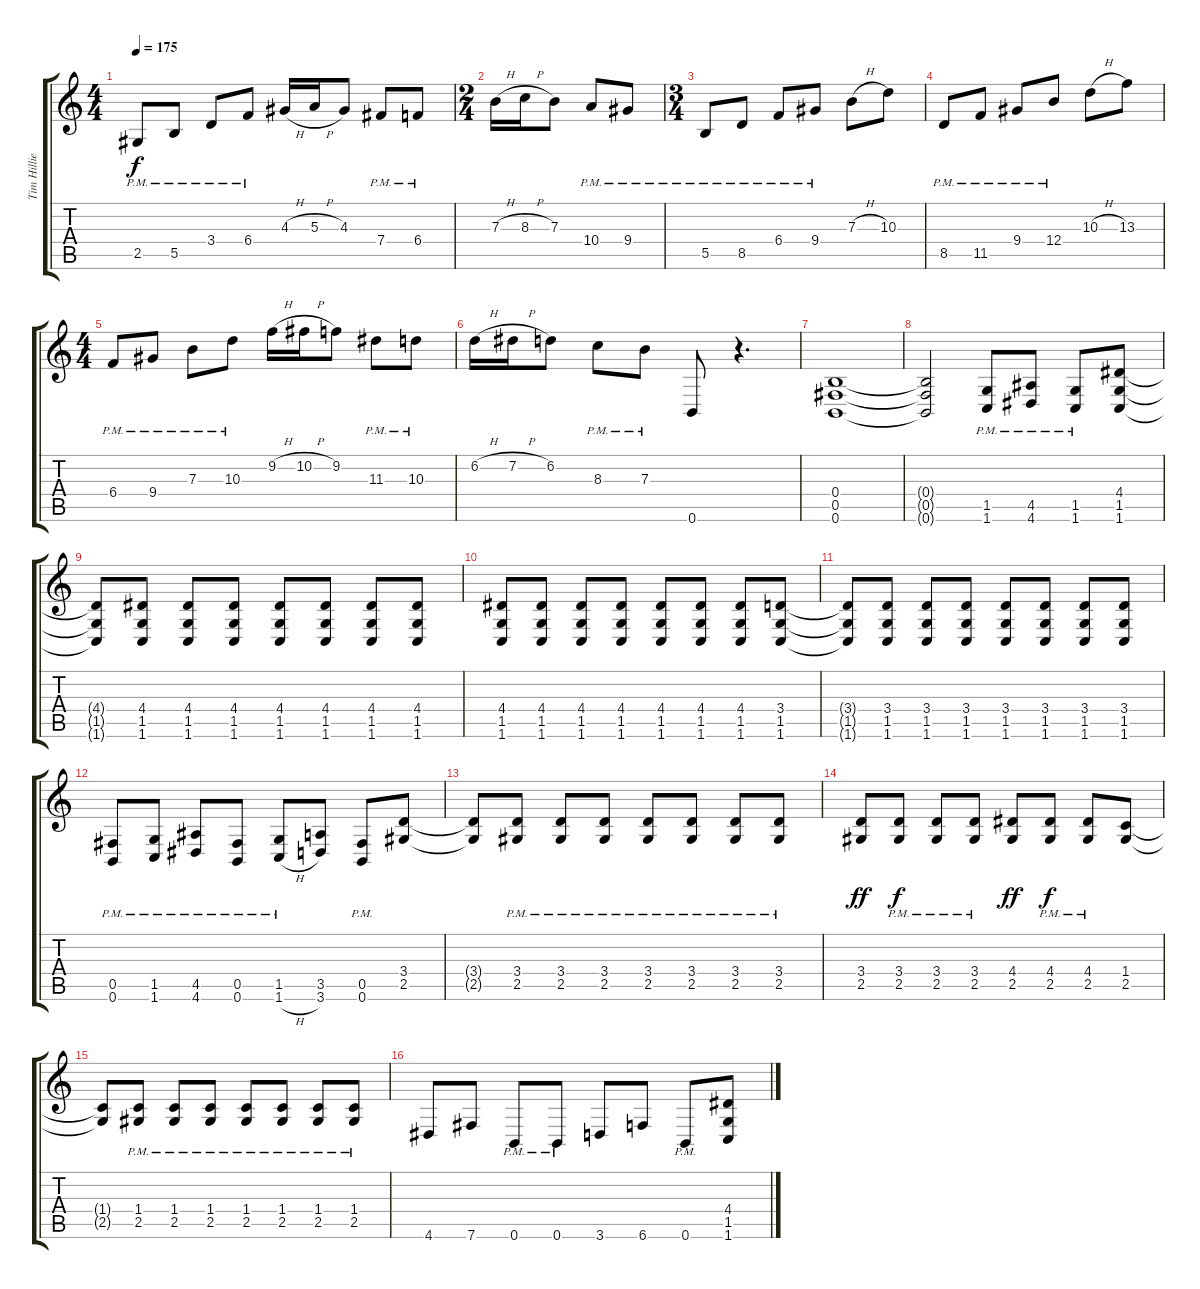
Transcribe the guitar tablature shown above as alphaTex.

\track ("Tim Hillier-Brook (Right)" "Tim Hillie") {instrument distortionguitar}
\staff {score tabs}
\tuning (Db4 Ab3 E3 B2 Gb2 B1) {hide}
\ts (4 4)
\tempo 175
\clef g2
\ks c
2.5{pm}.8{dy f} 5.5{pm}.8 3.4{pm}.8 6.4{pm}.8 4.3{h}.16 5.3{h}.16 4.3.8 7.4{pm}.8 6.4{pm}.8 |
\ts (2 4)
7.3{h}.16 8.3{h}.16 7.3.8 10.4{pm}.8 9.4{pm}.8 |
\ts (3 4)
5.5{pm}.8 8.5{pm}.8 6.4{pm}.8 9.4{pm}.8 7.3{h}.8 10.3.8 |
8.5{pm}.8 11.5{pm}.8 9.4{pm}.8 12.4{pm}.8 10.3{h}.8 13.3.8 |
\ts (4 4)
6.4{pm}.8 9.4{pm}.8 7.3{pm}.8 10.3{pm}.8 9.2{h}.16 10.2{h}.16 9.2.8 11.3{pm}.8 10.3{pm}.8 |
6.2{h}.16 7.2{h}.16 6.2.8 8.3{pm}.8 7.3{pm}.8 0.6.8 r.4{d} |
(0.4 0.5 0.6).1 |
(0.4{t} 0.5{t} 0.6{t}).2 (1.5{pm} 1.6{pm}).8 (4.5{pm} 4.6{pm}).8 (1.5{pm} 1.6{pm}).8 (4.4 1.5 1.6).8 |
(4.4{t} 1.5{t} 1.6{t}).8 (4.4 1.5 1.6).8 (4.4 1.5 1.6).8 (4.4 1.5 1.6).8 (4.4 1.5 1.6).8 (4.4 1.5 1.6).8 (4.4 1.5 1.6).8 (4.4 1.5 1.6).8 |
(4.4 1.5 1.6).8 (4.4 1.5 1.6).8 (4.4 1.5 1.6).8 (4.4 1.5 1.6).8 (4.4 1.5 1.6).8 (4.4 1.5 1.6).8 (4.4 1.5 1.6).8 (3.4 1.5 1.6).8 |
(3.4{t} 1.5{t} 1.6{t}).8 (3.4 1.5 1.6).8 (3.4 1.5 1.6).8 (3.4 1.5 1.6).8 (3.4 1.5 1.6).8 (3.4 1.5 1.6).8 (3.4 1.5 1.6).8 (3.4 1.5 1.6).8 |
(0.5{pm} 0.6{pm}).8 (1.5{pm} 1.6{pm}).8 (4.5{pm} 4.6{pm}).8 (0.5{pm} 0.6{pm}).8 (1.5{pm} 1.6{h pm}).8 (3.5 3.6).8 (0.5{pm} 0.6{pm}).8 (3.4 2.5).8 |
(3.4{t} 2.5{t}).8 (3.4{pm} 2.5{pm}).8 (3.4{pm} 2.5{pm}).8 (3.4{pm} 2.5{pm}).8 (3.4{pm} 2.5{pm}).8 (3.4{pm} 2.5{pm}).8 (3.4{pm} 2.5{pm}).8 (3.4{pm} 2.5{pm}).8 |
(3.4 2.5).8{dy ff} (3.4{pm} 2.5{pm}).8{dy f} (3.4{pm} 2.5{pm}).8 (3.4{pm} 2.5{pm}).8 (4.4 2.5).8{dy ff} (4.4{pm} 2.5{pm}).8{dy f} (4.4{pm} 2.5{pm}).8 (1.4 2.5).8 |
(1.4{t} 2.5{t}).8 (1.4{pm} 2.5{pm}).8 (1.4{pm} 2.5{pm}).8 (1.4{pm} 2.5{pm}).8 (1.4{pm} 2.5{pm}).8 (1.4{pm} 2.5{pm}).8 (1.4{pm} 2.5{pm}).8 (1.4{pm} 2.5{pm}).8 |
4.6.8 7.6.8 0.6{pm}.8 0.6{pm}.8 3.6.8 6.6.8 0.6{pm}.8 (4.4 1.5 1.6).8
